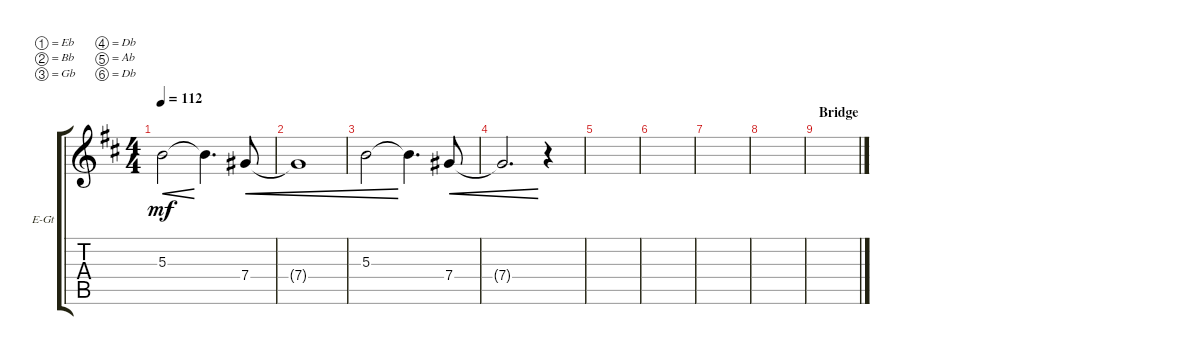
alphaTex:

\defaultSystemsLayout 4
\bracketExtendMode groupsimilarinstruments
\firstSystemTrackNameOrientation horizontal
\otherSystemsTrackNameOrientation horizontal
\track ("Cello arr. for gtr." "E-Gt") {instrument distortionguitar}
\staff {score tabs}
\tuning (Eb4 Bb3 Gb3 Db3 Ab2 Db2)
\ts (4 4)
\tempo 112
\clef g2
\scale
1.06305
\ks d
5.3.2{cre dy mf} 5.3{t}.4{d} 7.4.8{cre} |
\scale
0.936948 7.4{t}.1{cre} |
\scale
1.06305 5.3.2{cre} 5.3{t}.4{d} 7.4.8{cre} |
\scale
0.936948 7.4{t}.2{d cre} r.4 |
\scale
1.06305 |
\scale
0.936948 |
\scale
1.06305 |
\scale
0.936948 |
\section ("" "Bridge")
\scale
1.06305 |
\scale
0.936948 |
\scale
1.06305 |
\scale
0.936948 |
\scale
1.06305 |
\scale
0.936948 |
\scale
1.06305 |
\scale
0.936948
